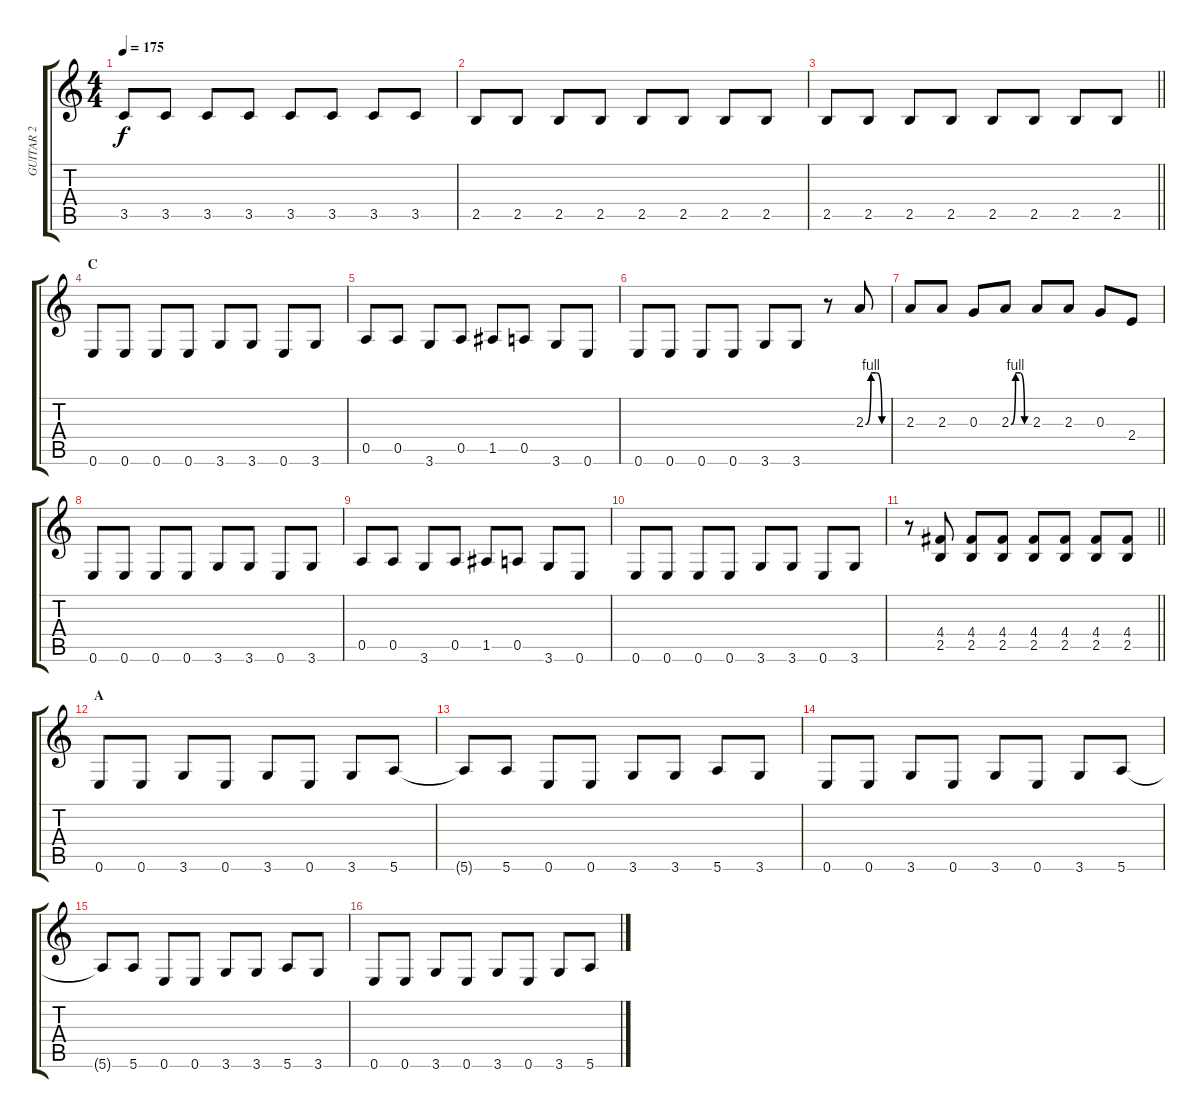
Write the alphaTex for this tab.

\track ("GUITAR 2" "GUITAR 2") {instrument distortionguitar}
\staff {score tabs}
\tuning (E4 B3 G3 D3 A2 E2) {hide}
\ts (4 4)
\tempo 175
\clef g2
\ks c
3.5.8{dy f} 3.5.8 3.5.8 3.5.8 3.5.8 3.5.8 3.5.8 3.5.8 |
2.5.8 2.5.8 2.5.8 2.5.8 2.5.8 2.5.8 2.5.8 2.5.8 |
\barLineRight lightlight
2.5.8 2.5.8 2.5.8 2.5.8 2.5.8 2.5.8 2.5.8 2.5.8 |
\section ("" "C")
0.6.8 0.6.8 0.6.8 0.6.8 3.6.8 3.6.8 0.6.8 3.6.8 |
0.5.8 0.5.8 3.6.8 0.5.8 1.5.8 0.5.8 3.6.8 0.6.8 |
0.6.8 0.6.8 0.6.8 0.6.8 3.6.8 3.6.8 r.8 2.3{be (custom 0 0 15 4 30 4 45 0 60 0)}.8 |
2.3.8 2.3.8 0.3.8 2.3{be (custom 0 0 15 4 30 4 45 0 60 0)}.8 2.3.8 2.3.8 0.3.8 2.4.8 |
0.6.8 0.6.8 0.6.8 0.6.8 3.6.8 3.6.8 0.6.8 3.6.8 |
0.5.8 0.5.8 3.6.8 0.5.8 1.5.8 0.5.8 3.6.8 0.6.8 |
0.6.8 0.6.8 0.6.8 0.6.8 3.6.8 3.6.8 0.6.8 3.6.8 |
\barLineRight lightlight
r.8 (4.4 2.5).8 (4.4 2.5).8 (4.4 2.5).8 (4.4 2.5).8 (4.4 2.5).8 (4.4 2.5).8 (4.4 2.5).8 |
\section ("" "A ")
0.6.8 0.6.8 3.6.8 0.6.8 3.6.8 0.6.8 3.6.8 5.6.8 |
5.6{t}.8 5.6.8 0.6.8 0.6.8 3.6.8 3.6.8 5.6.8 3.6.8 |
0.6.8 0.6.8 3.6.8 0.6.8 3.6.8 0.6.8 3.6.8 5.6.8 |
5.6{t}.8 5.6.8 0.6.8 0.6.8 3.6.8 3.6.8 5.6.8 3.6.8 |
0.6.8 0.6.8 3.6.8 0.6.8 3.6.8 0.6.8 3.6.8 5.6.8
